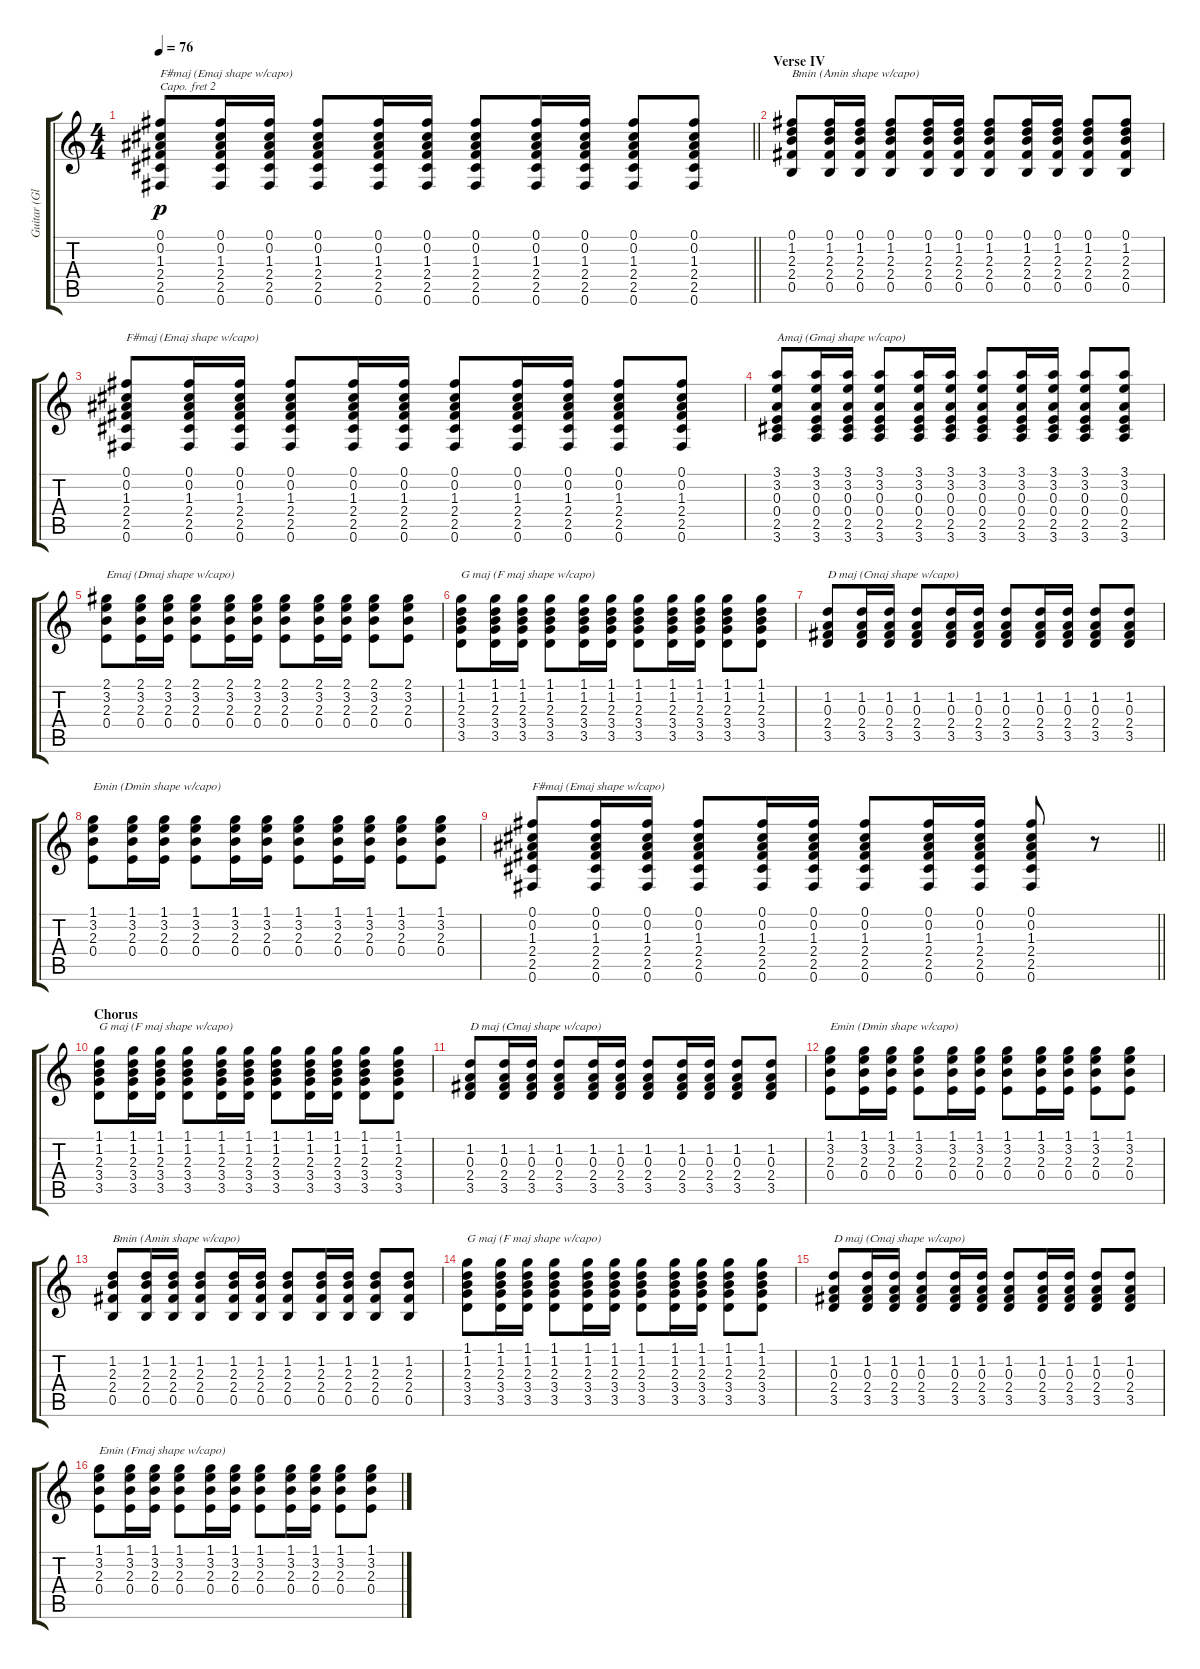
\track ("Guitar (Glenn Frey) Acoustic" "Guitar (Gl") {instrument acousticguitarsteel}
\staff {score tabs}
\capo 2
\tuning (E4 B3 G3 D3 A2 E2) {hide}
\ts (4 4)
\tempo 76
\clef g2
\barLineRight lightlight
\ks c
(0.1 0.2 1.3 2.4 2.5 0.6).8{txt "F#maj (Emaj shape w/capo)" dy p} (0.1 0.2 1.3 2.4 2.5 0.6).16 (0.1 0.2 1.3 2.4 2.5 0.6).16 (0.1 0.2 1.3 2.4 2.5 0.6).8 (0.1 0.2 1.3 2.4 2.5 0.6).16 (0.1 0.2 1.3 2.4 2.5 0.6).16 (0.1 0.2 1.3 2.4 2.5 0.6).8 (0.1 0.2 1.3 2.4 2.5 0.6).16 (0.1 0.2 1.3 2.4 2.5 0.6).16 (0.1 0.2 1.3 2.4 2.5 0.6).8 (0.1 0.2 1.3 2.4 2.5 0.6).8 |
\section ("" "Verse IV")
(0.1 1.2 2.3 2.4 0.5).8{txt "Bmin (Amin shape w/capo)"} (0.1 1.2 2.3 2.4 0.5).16 (0.1 1.2 2.3 2.4 0.5).16 (0.1 1.2 2.3 2.4 0.5).8 (0.1 1.2 2.3 2.4 0.5).16 (0.1 1.2 2.3 2.4 0.5).16 (0.1 1.2 2.3 2.4 0.5).8 (0.1 1.2 2.3 2.4 0.5).16 (0.1 1.2 2.3 2.4 0.5).16 (0.1 1.2 2.3 2.4 0.5).8 (0.1 1.2 2.3 2.4 0.5).8 |
(0.1 0.2 1.3 2.4 2.5 0.6).8{txt "F#maj (Emaj shape w/capo)"} (0.1 0.2 1.3 2.4 2.5 0.6).16 (0.1 0.2 1.3 2.4 2.5 0.6).16 (0.1 0.2 1.3 2.4 2.5 0.6).8 (0.1 0.2 1.3 2.4 2.5 0.6).16 (0.1 0.2 1.3 2.4 2.5 0.6).16 (0.1 0.2 1.3 2.4 2.5 0.6).8 (0.1 0.2 1.3 2.4 2.5 0.6).16 (0.1 0.2 1.3 2.4 2.5 0.6).16 (0.1 0.2 1.3 2.4 2.5 0.6).8 (0.1 0.2 1.3 2.4 2.5 0.6).8 |
(3.1 3.2 0.3 0.4 2.5 3.6).8{txt "Amaj (Gmaj shape w/capo)"} (3.1 3.2 0.3 0.4 2.5 3.6).16 (3.1 3.2 0.3 0.4 2.5 3.6).16 (3.1 3.2 0.3 0.4 2.5 3.6).8 (3.1 3.2 0.3 0.4 2.5 3.6).16 (3.1 3.2 0.3 0.4 2.5 3.6).16 (3.1 3.2 0.3 0.4 2.5 3.6).8 (3.1 3.2 0.3 0.4 2.5 3.6).16 (3.1 3.2 0.3 0.4 2.5 3.6).16 (3.1 3.2 0.3 0.4 2.5 3.6).8 (3.1 3.2 0.3 0.4 2.5 3.6).8 |
(2.1 3.2 2.3 0.4).8{txt "Emaj (Dmaj shape w/capo)"} (2.1 3.2 2.3 0.4).16 (2.1 3.2 2.3 0.4).16 (2.1 3.2 2.3 0.4).8 (2.1 3.2 2.3 0.4).16 (2.1 3.2 2.3 0.4).16 (2.1 3.2 2.3 0.4).8 (2.1 3.2 2.3 0.4).16 (2.1 3.2 2.3 0.4).16 (2.1 3.2 2.3 0.4).8 (2.1 3.2 2.3 0.4).8 |
(1.1 1.2 2.3 3.4 3.5).8{txt "G maj (F maj shape w/capo)"} (1.1 1.2 2.3 3.4 3.5).16 (1.1 1.2 2.3 3.4 3.5).16 (1.1 1.2 2.3 3.4 3.5).8 (1.1 1.2 2.3 3.4 3.5).16 (1.1 1.2 2.3 3.4 3.5).16 (1.1 1.2 2.3 3.4 3.5).8 (1.1 1.2 2.3 3.4 3.5).16 (1.1 1.2 2.3 3.4 3.5).16 (1.1 1.2 2.3 3.4 3.5).8 (1.1 1.2 2.3 3.4 3.5).8 |
(1.2 0.3 2.4 3.5).8{txt "D maj (Cmaj shape w/capo)"} (1.2 0.3 2.4 3.5).16 (1.2 0.3 2.4 3.5).16 (1.2 0.3 2.4 3.5).8 (1.2 0.3 2.4 3.5).16 (1.2 0.3 2.4 3.5).16 (1.2 0.3 2.4 3.5).8 (1.2 0.3 2.4 3.5).16 (1.2 0.3 2.4 3.5).16 (1.2 0.3 2.4 3.5).8 (1.2 0.3 2.4 3.5).8 |
(1.1 3.2 2.3 0.4).8{txt "Emin (Dmin shape w/capo)"} (1.1 3.2 2.3 0.4).16 (1.1 3.2 2.3 0.4).16 (1.1 3.2 2.3 0.4).8 (1.1 3.2 2.3 0.4).16 (1.1 3.2 2.3 0.4).16 (1.1 3.2 2.3 0.4).8 (1.1 3.2 2.3 0.4).16 (1.1 3.2 2.3 0.4).16 (1.1 3.2 2.3 0.4).8 (1.1 3.2 2.3 0.4).8 |
\barLineRight lightlight
(0.1 0.2 1.3 2.4 2.5 0.6).8{txt "F#maj (Emaj shape w/capo)"} (0.1 0.2 1.3 2.4 2.5 0.6).16 (0.1 0.2 1.3 2.4 2.5 0.6).16 (0.1 0.2 1.3 2.4 2.5 0.6).8 (0.1 0.2 1.3 2.4 2.5 0.6).16 (0.1 0.2 1.3 2.4 2.5 0.6).16 (0.1 0.2 1.3 2.4 2.5 0.6).8 (0.1 0.2 1.3 2.4 2.5 0.6).16 (0.1 0.2 1.3 2.4 2.5 0.6).16 (0.1 0.2 1.3 2.4 2.5 0.6).8 r.8 |
\section ("" "Chorus")
(1.1 1.2 2.3 3.4 3.5).8{txt "G maj (F maj shape w/capo)"} (1.1 1.2 2.3 3.4 3.5).16 (1.1 1.2 2.3 3.4 3.5).16 (1.1 1.2 2.3 3.4 3.5).8 (1.1 1.2 2.3 3.4 3.5).16 (1.1 1.2 2.3 3.4 3.5).16 (1.1 1.2 2.3 3.4 3.5).8 (1.1 1.2 2.3 3.4 3.5).16 (1.1 1.2 2.3 3.4 3.5).16 (1.1 1.2 2.3 3.4 3.5).8 (1.1 1.2 2.3 3.4 3.5).8 |
(1.2 0.3 2.4 3.5).8{txt "D maj (Cmaj shape w/capo)"} (1.2 0.3 2.4 3.5).16 (1.2 0.3 2.4 3.5).16 (1.2 0.3 2.4 3.5).8 (1.2 0.3 2.4 3.5).16 (1.2 0.3 2.4 3.5).16 (1.2 0.3 2.4 3.5).8 (1.2 0.3 2.4 3.5).16 (1.2 0.3 2.4 3.5).16 (1.2 0.3 2.4 3.5).8 (1.2 0.3 2.4 3.5).8 |
(1.1 3.2 2.3 0.4).8{txt "Emin (Dmin shape w/capo)"} (1.1 3.2 2.3 0.4).16 (1.1 3.2 2.3 0.4).16 (1.1 3.2 2.3 0.4).8 (1.1 3.2 2.3 0.4).16 (1.1 3.2 2.3 0.4).16 (1.1 3.2 2.3 0.4).8 (1.1 3.2 2.3 0.4).16 (1.1 3.2 2.3 0.4).16 (1.1 3.2 2.3 0.4).8 (1.1 3.2 2.3 0.4).8 |
(1.2 2.3 2.4 0.5).8{txt "Bmin (Amin shape w/capo)"} (1.2 2.3 2.4 0.5).16 (1.2 2.3 2.4 0.5).16 (1.2 2.3 2.4 0.5).8 (1.2 2.3 2.4 0.5).16 (1.2 2.3 2.4 0.5).16 (1.2 2.3 2.4 0.5).8 (1.2 2.3 2.4 0.5).16 (1.2 2.3 2.4 0.5).16 (1.2 2.3 2.4 0.5).8 (1.2 2.3 2.4 0.5).8 |
(1.1 1.2 2.3 3.4 3.5).8{txt "G maj (F maj shape w/capo)"} (1.1 1.2 2.3 3.4 3.5).16 (1.1 1.2 2.3 3.4 3.5).16 (1.1 1.2 2.3 3.4 3.5).8 (1.1 1.2 2.3 3.4 3.5).16 (1.1 1.2 2.3 3.4 3.5).16 (1.1 1.2 2.3 3.4 3.5).8 (1.1 1.2 2.3 3.4 3.5).16 (1.1 1.2 2.3 3.4 3.5).16 (1.1 1.2 2.3 3.4 3.5).8 (1.1 1.2 2.3 3.4 3.5).8 |
(1.2 0.3 2.4 3.5).8{txt "D maj (Cmaj shape w/capo)"} (1.2 0.3 2.4 3.5).16 (1.2 0.3 2.4 3.5).16 (1.2 0.3 2.4 3.5).8 (1.2 0.3 2.4 3.5).16 (1.2 0.3 2.4 3.5).16 (1.2 0.3 2.4 3.5).8 (1.2 0.3 2.4 3.5).16 (1.2 0.3 2.4 3.5).16 (1.2 0.3 2.4 3.5).8 (1.2 0.3 2.4 3.5).8 |
(1.1 3.2 2.3 0.4).8{txt "Emin (Fmaj shape w/capo)"} (1.1 3.2 2.3 0.4).16 (1.1 3.2 2.3 0.4).16 (1.1 3.2 2.3 0.4).8 (1.1 3.2 2.3 0.4).16 (1.1 3.2 2.3 0.4).16 (1.1 3.2 2.3 0.4).8 (1.1 3.2 2.3 0.4).16 (1.1 3.2 2.3 0.4).16 (1.1 3.2 2.3 0.4).8 (1.1 3.2 2.3 0.4).8
